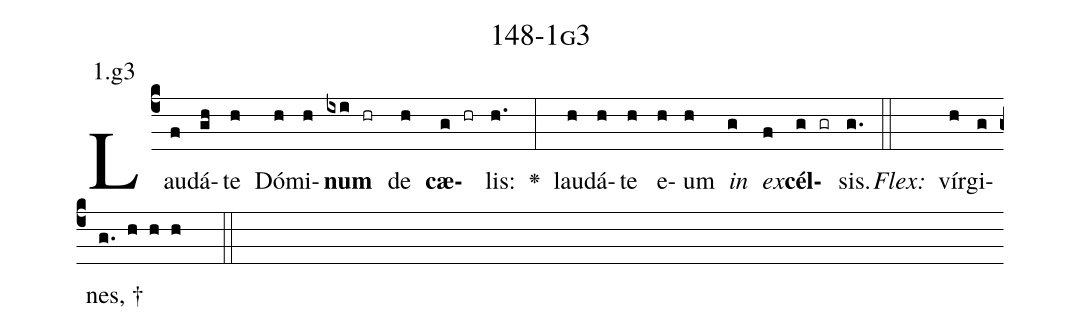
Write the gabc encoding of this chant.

name: 148-1g3;
annotation: 1.g3;
%%
(c4)Lau(f)dá(gh)te(h) Dó(h)mi(h)<b>num</b>(ixi hr) de(h) <b>cæ</b>(g hr)lis:(h.) <v>\greheightstar</v>(:) lau(h)dá(h)te(h) e(h)um(h) <i>in</i>(g) <i>ex</i>(f)<b>cél</b>(g gr)sis.(g.) (::)
<i>Flex:</i>()  vír(h)gi(g)nes, †(g. h h h  ::)

%E(h) u(h) o(g) u(f) a(g) e.(g.) (::)
